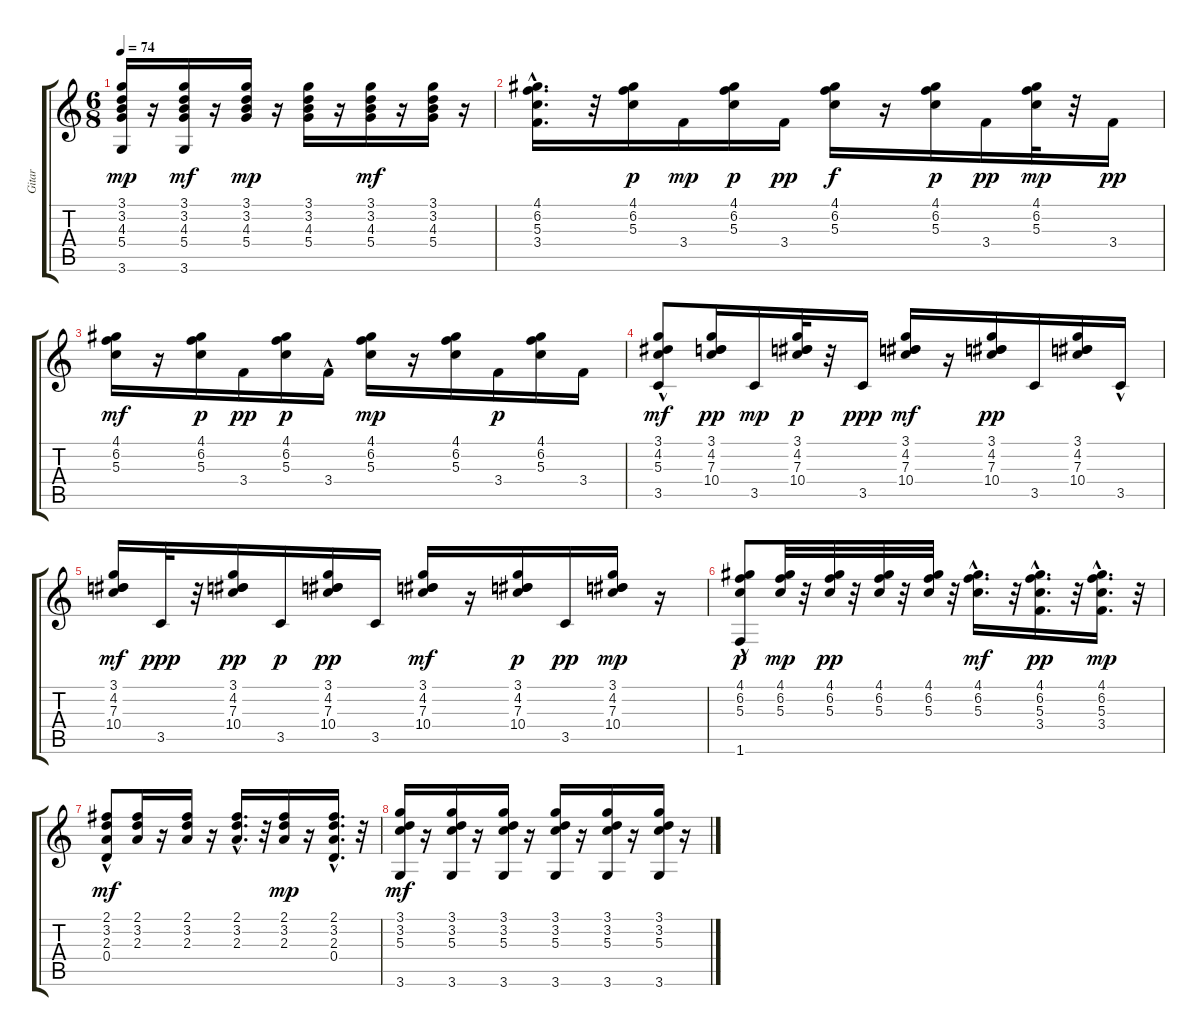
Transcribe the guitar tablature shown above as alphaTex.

\track ("Gitar" "Gitar") {instrument acousticguitarsteel}
\staff {score tabs}
\tuning (E4 B3 G3 D3 A2 E2) {hide}
\ts (6 8)
\tempo 74
\clef g2
\ks c
(3.1 3.2 4.3 5.4 3.6).16{dy mp} r.16 (3.1 3.2 4.3 5.4 3.6).16{dy mf} r.16 (3.1 3.2 4.3 5.4).16{dy mp} r.16 (3.1 3.2 4.3 5.4).16 r.16 (3.1 3.2 4.3 5.4).16{dy mf} r.16 (3.1 3.2 4.3 5.4).16 r.16 |
(4.1 6.2 5.3 3.4{hac}).16{d} r.32 (4.1 6.2 5.3).16{dy p} 3.4.16{dy mp} (4.1 6.2 5.3).16{dy p} 3.4.16{dy pp} (4.1 6.2 5.3).16{dy f} r.16 (4.1 6.2 5.3).16{dy p} 3.4.16{dy pp} (4.1 6.2 5.3).32{dy mp} r.32 3.4.16{dy pp} |
(4.1 6.2 5.3).16{dy mf} r.16 (4.1 6.2 5.3).16{dy p} 3.4.16{dy pp} (4.1 6.2 5.3).16{dy p} 3.4{hac}.16 (4.1 6.2 5.3).16{dy mp} r.16 (4.1 6.2 5.3).16 3.4.16{dy p} (4.1 6.2 5.3).16 3.4.16 |
(3.1{hac} 4.2 5.3 3.5).8{dy mf} (3.1 4.2 7.3 10.4).16{dy pp} 3.5.16{dy mp} (3.1 4.2 7.3 10.4).32{dy p} r.32 3.5.16{dy ppp} (3.1 4.2 7.3 10.4).16{dy mf} r.16 (3.1 4.2 7.3 10.4).16{dy pp} 3.5.16 (3.1 4.2 7.3 10.4).16 3.5{hac}.16 |
(3.1 4.2 7.3 10.4).16{dy mf} 3.5.32{dy ppp} r.32 (3.1 4.2 7.3 10.4).16{dy pp} 3.5.16{dy p} (3.1 4.2 7.3 10.4).16{dy pp} 3.5.16 (3.1 4.2 7.3 10.4).16{dy mf} r.16 (3.1 4.2 7.3 10.4).16{dy p} 3.5.16{dy pp} (3.1 4.2 7.3 10.4).16{dy mp} r.16 |
(4.1 6.2 5.3 1.6{hac}).8{dy p} (4.1 6.2 5.3).32{dy mp} r.32 (4.1 6.2 5.3).32{dy pp} r.32 (4.1 6.2 5.3).32 r.32 (4.1 6.2 5.3).32 r.32 (4.1{hac} 6.2{hac} 5.3{hac}).16{d dy mf} r.32 (4.1{hac} 6.2{hac} 5.3{hac} 3.4).16{d dy pp} r.32 (4.1 6.2 5.3 3.4{hac}).16{d dy mp} r.32 |
(2.1{hac} 3.2{hac} 2.3{hac} 0.4).8{dy mf} (2.1 3.2 2.3).16 r.16 (2.1 3.2 2.3).16 r.16 (2.1{hac} 3.2{hac} 2.3{hac}).16{d} r.32 (2.1 3.2 2.3).16{dy mp} r.16 (2.1{hac} 3.2{hac} 2.3 0.4{hac}).16{d} r.32 |
(3.1 3.2 5.3 3.6).16{dy mf} r.16 (3.1 3.2 5.3 3.6).16 r.16 (3.1 3.2 5.3 3.6).16 r.16 (3.1 3.2 5.3 3.6).16 r.16 (3.1 3.2 5.3 3.6).16 r.16 (3.1 3.2 5.3 3.6).16 r.16
